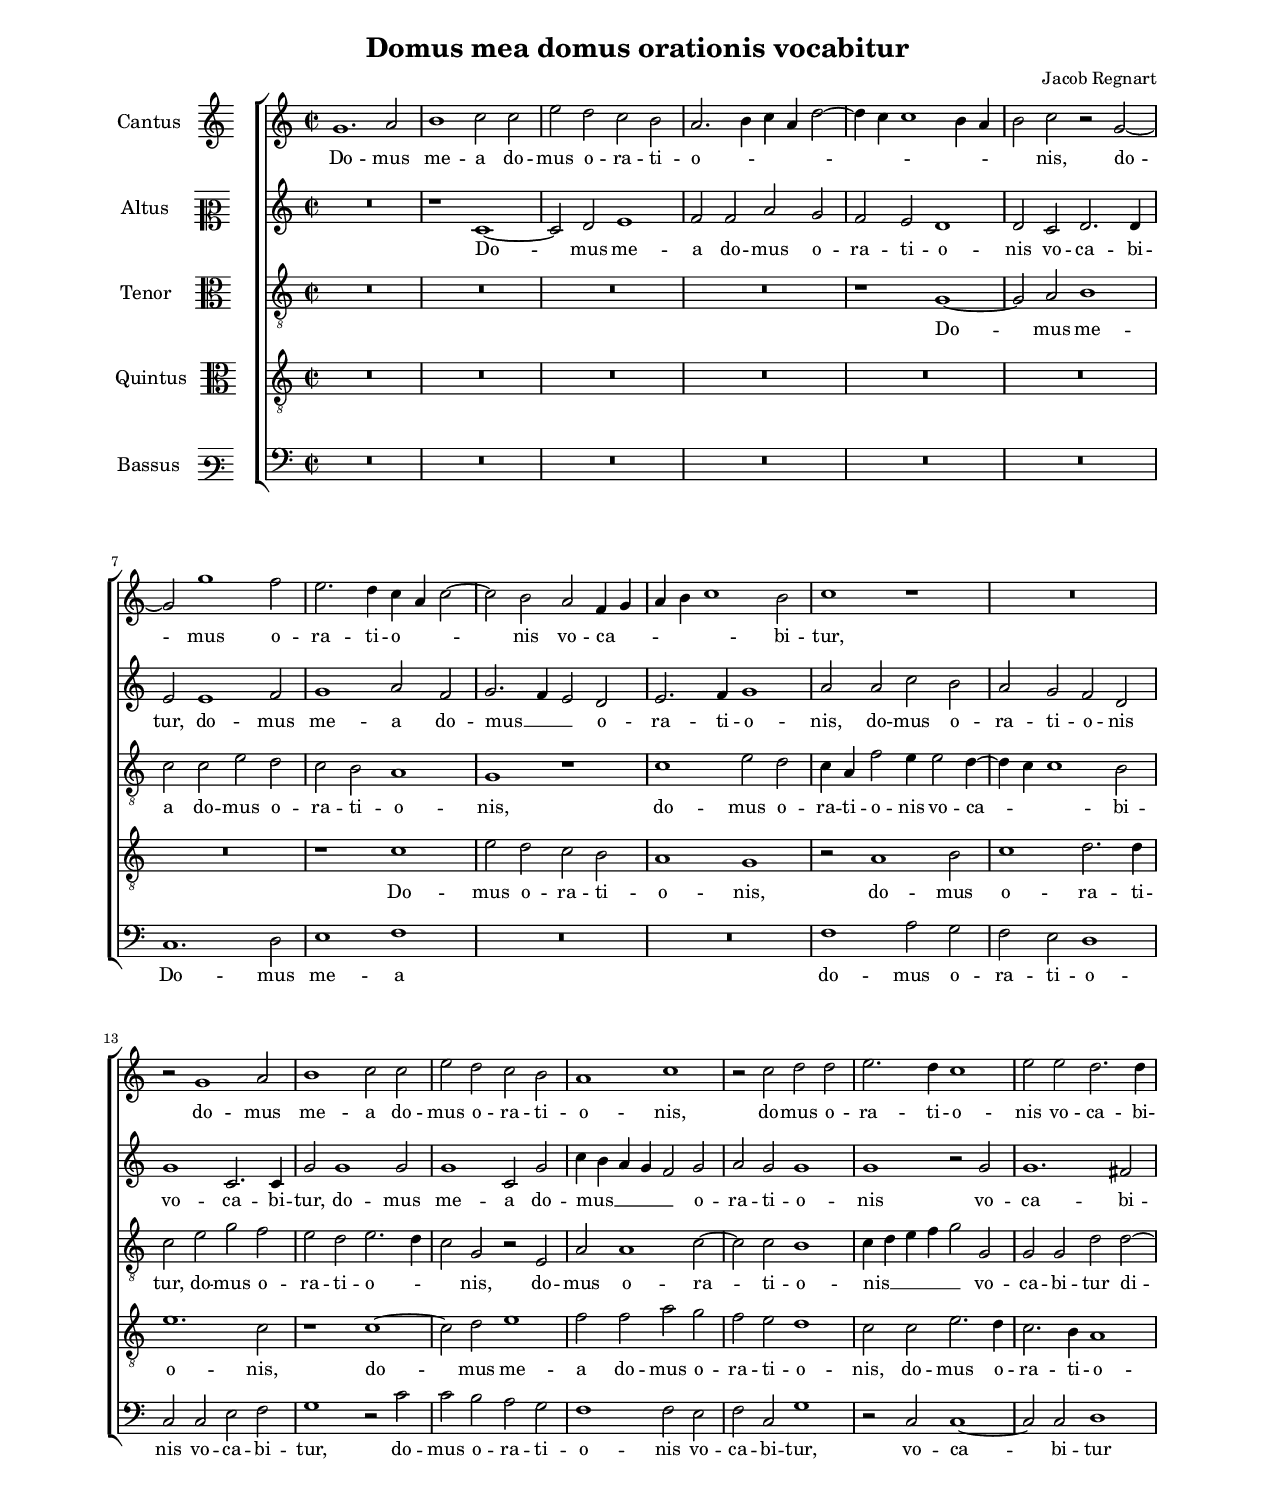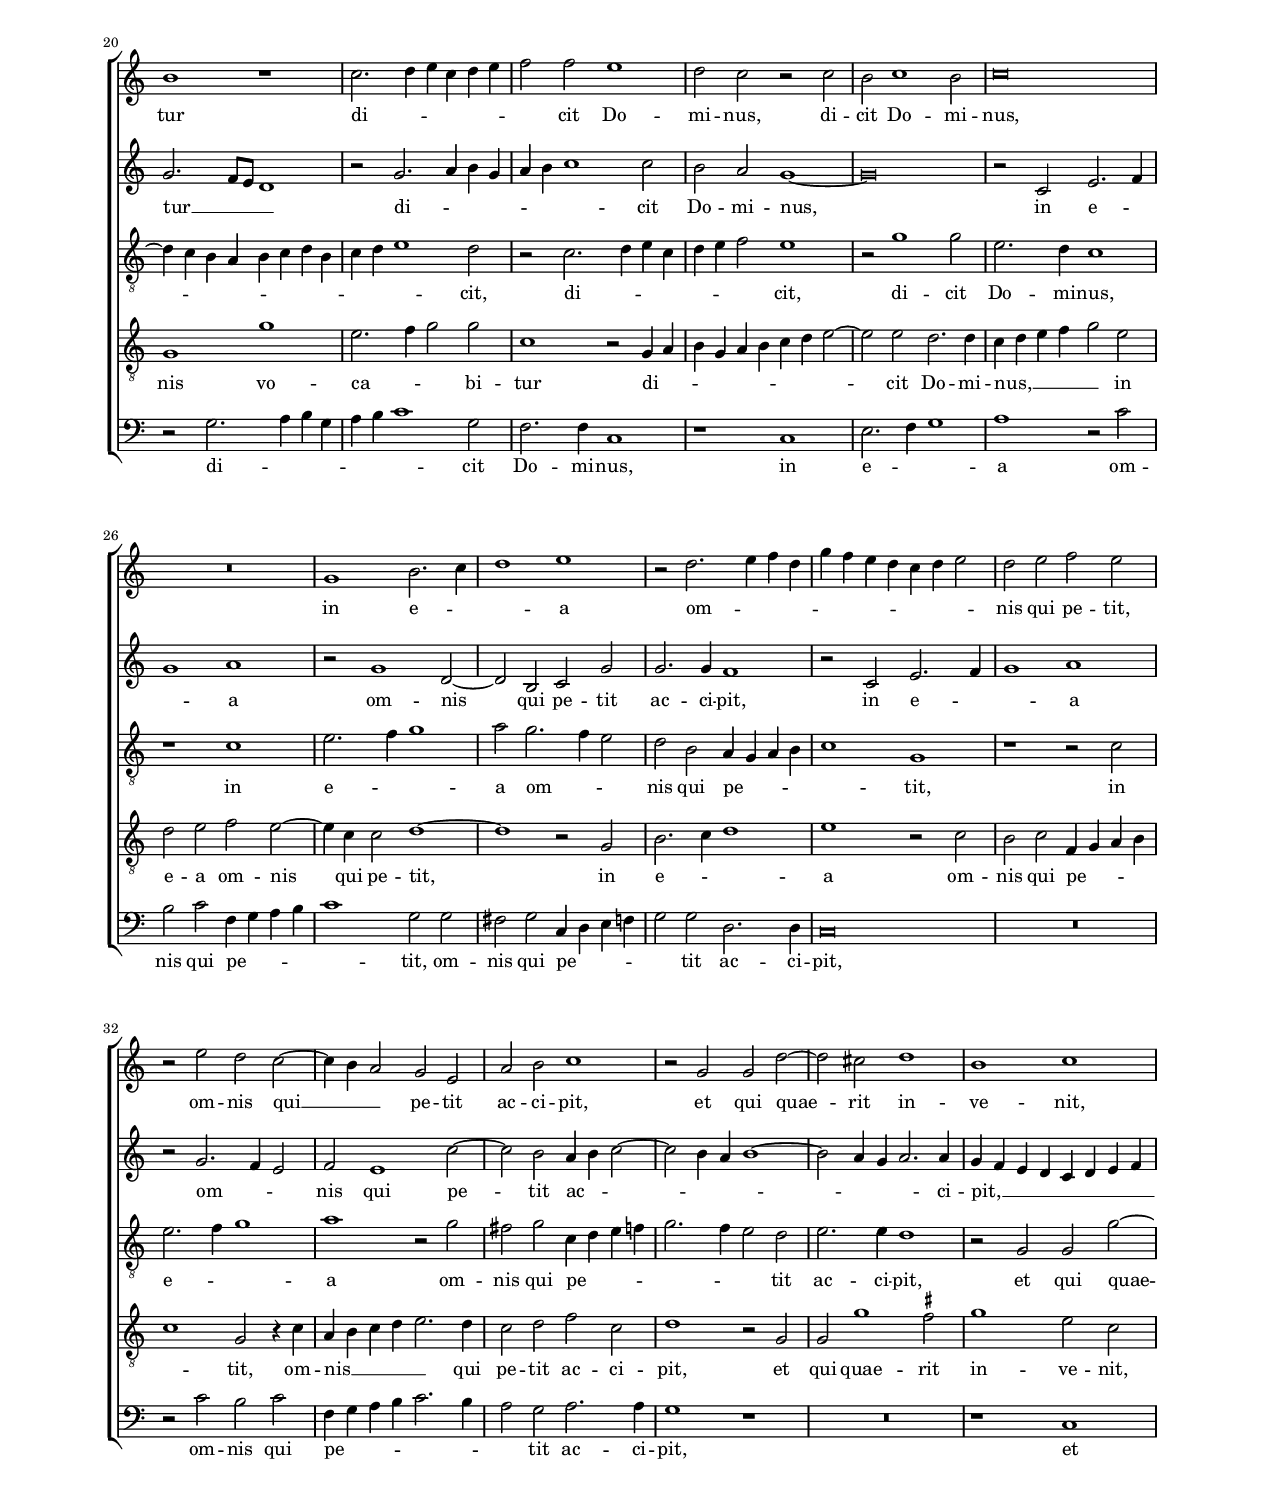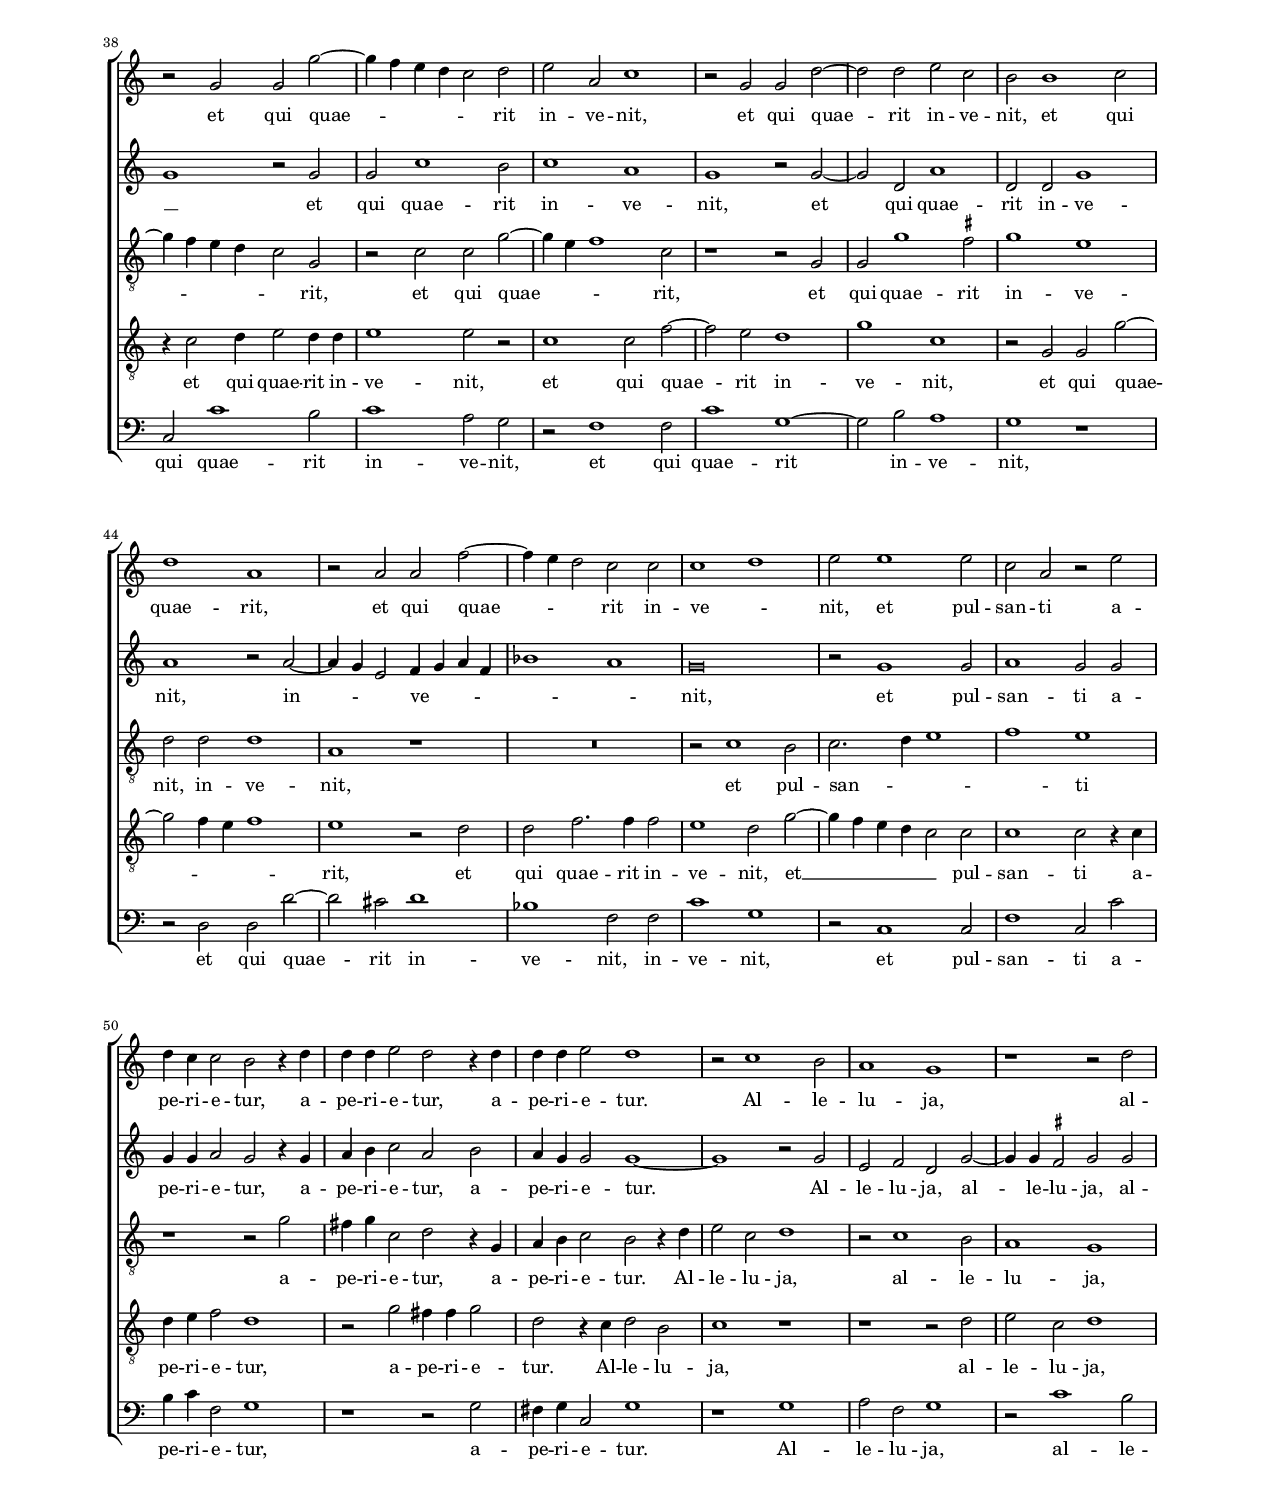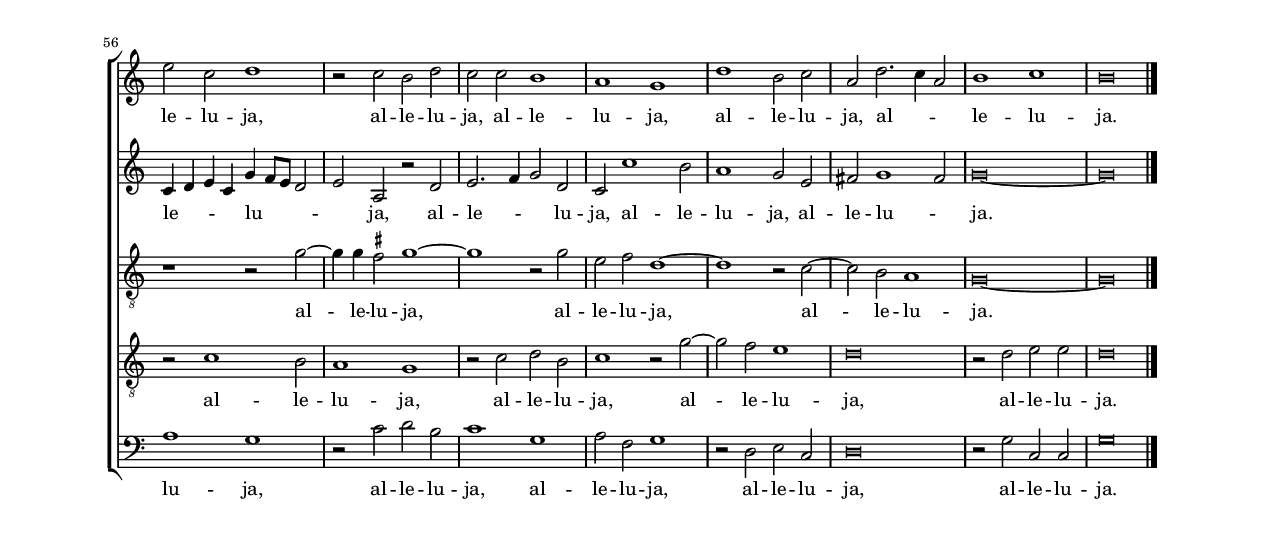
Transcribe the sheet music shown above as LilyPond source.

\header
{
  title="Domus mea domus orationis vocabitur"
  composer="Jacob Regnart"
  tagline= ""
}

\version "2.18.2"
\include "deutsch.ly"
#(set-global-staff-size 15)
#(set-default-paper-size "letter")
#(ly:set-option 'point-and-click #f)


\paper
	{
	top-margin = 1.8 \cm
	bottom-margin = 1.8 \cm
	left-margin = 2 \cm
	right-margin = 2 \cm
	ragged-bottom = ##f
	ragged-last-bottom = ##t
	print-page-number = ##f
	system-system-spacing = #'((basic-distance . 18) (minimum-distance . 14) (padding . 7) (strechability . 150))
%	systems-per-page = 3
%	min-systems-per-page = 3
	markup-system-spacing #'basic-distance = #12
%	print-all-headers = ##t
%	print-first-page-number = ##t
%	first-page-number = 1
	}

	
global = {
	\key c \major
	\time 2/2 \set Score.measureLength = #(ly:make-moment 2/1)
	% \time 3/1 \once \override Score.TimeSignature.style = #'single-digit
        \skip 1*126 \bar "|."
	}

	ficta = { \once \set suggestAccidentals = ##t }

	forget = #(define-music-function (parser location music) (ly:music?) #{
		\accidentalStyle forget
		$music
		\accidentalStyle default
		#})

	m = \melisma
	me = \melismaEnd
%	\mark \markup { \override #'(style . baroque) { \note  #"breve" #1 = \note #"breve." #1 } }



incipitcantus = \markup { \score {
	{
	\set Staff.instrumentName = \markup { \fontsize #1 "Cantus" }
	\key c \major
	\clef violin
	s4 \bar ""
	}
	\layout  {
	raggedright = ##t
	indent = 1.6 \cm
	line-width = 2.2\cm
	\context { \Staff \remove Time_signature_engraver }
	\override Staff.Clef.Y-extent = #'(0 . 0)
	}} \hspace #1 }

      
incipitaltus = \markup { \score {
	{
	\set Staff.instrumentName = \markup { \fontsize #1 "Altus" }
	\key c \major
	\clef mezzosoprano
	s4 \bar ""
	}
	\layout  {
	raggedright = ##t
	indent = 1.6 \cm
	line-width = 2.2\cm
	\context { \Staff \remove Time_signature_engraver }
	\override Staff.Clef.Y-extent = #'(0 . 0)
	}} \hspace #1 }


incipittenor = \markup { \score {
	{
	\set Staff.instrumentName = \markup { \fontsize #1 "Tenor" }
	\key c \major
	\clef alto
	s4 \bar ""
	}
	\layout  {
	raggedright = ##t
	indent = 1.6 \cm
	line-width = 2.2\cm
	\context { \Staff \remove Time_signature_engraver }
	\override Staff.Clef.Y-extent = #'(0 . 0)
	}} \hspace #1 }
      
      
incipitquintus = \markup { \score {
	{
	\set Staff.instrumentName = \markup { \fontsize #1 "Quintus" }
	\key c \major
	\clef alto
	s4 \bar ""
	}
	\layout  {
	raggedright = ##t
	indent = 1.6 \cm
	line-width = 2.2\cm
	\context { \Staff \remove Time_signature_engraver }
	\override Staff.Clef.Y-extent = #'(0 . 0)
	}} \hspace #1 }
      
      
incipitbassus = \markup { \score {
	{
	\set Staff.instrumentName = \markup { \fontsize #1 "Bassus" }
	\key c \major
	\clef varbaritone
	s4 \bar ""
	}
	\layout  {
	raggedright = ##t
	indent = 1.6 \cm
	line-width = 2.2\cm
	\context { \Staff \remove Time_signature_engraver }
	\override Staff.Clef.Y-extent = #'(0 . 0)
	}} \hspace #1 }


cantus =  \relative c''
	{
	g1. a2
	h1 c2 c
	e2 d c h
	a2. h4 c a d2~
%5
	d4 c c1 h4 a |
	h2 c r g~
	g2 g'1 f2
	e2. d4 c a c2~
	c2 h a f4 g
%10
	a4 h c1 h2 |
	c1 r
	R\breve
	r2 g1 a2
	h1 c2 c
%15
	e2 d c h |
	a1 c
	r2 c d d
	e2. d4 c1
	e2 e d2. d4
%20
	h1 r |
	c2. d4 e c d e
	f2 f e1
	d2 c r c
	h2 c1 h2
%25
	c\breve |
	R\breve
	g1 h2. c4
	d1 e
	r2 d2. e4 f d
%30
	g4 f e d c d e2 |
	d2 e f e
	r2 e d c~
	c4 h a2 g e
	a2 h c1
%35
	r2 g g d'~ |
	d2 cis d1
	h1 c
	r2 g g g'~
	g4 f e d c2 d
%40
	e2 a, c1 |
	r2 g g d'~
	d2 d e c
	h2 h1 c2
	d1 a
%45
	r2 a a f'~ |
	f4 e d2 c c
	c1 d
	e2 e1 e2
	c2 a r e'
%50
	d4 c c2 h r4 d |
	d4 d e2 d r4 d
	d4 d e2 d1
	r2 c1 h2
	a1 g
%55
	r1 r2 d' |
	e2 c d1
	r2 c h d
	c2 c h1
	a1 g
%60
	d'1 h2 c |
	a2 d2. c4 a2
	h1 c
	h\breve |
	}


altus =  \relative c'
        {
	R\breve
	r1 c~
	c2 d e1
	f2 f a g
%5
	f2 e d1 |
	d2 c d2. d4
	e2 e1 f2
	g1 a2 f
	g2. f4 e2 d
%10
	e2. f4 g1 |
	a2 a c h
	a2 g f d
	g1 c,2. c4
	g'2 g1 g2
%15
	g1 c,2 g' |
	c4 h a g f2 g
	a2 g g1
	g1 r2 g
	g1. fis2
%20
	g2. f8 e d1 |
	r2 g2. a4 h g
	a4 h c1 c2
	h2 a g1~
	g\breve
%25
	r2 c, e2. f4 |
	g1 a
	r2 g1 d2~
	d2 h c g'
	g2. g4 f1
%30
	r2 c e2. f4 |
	g1 a
	r2 g2. f4 e2
	f2 e1 c'2~
	c2 h a4 h c2~
%35
	c2 h4 a h1~ |
	h2 a4 g a2. a4
	g4 f e d c d e f
	g1 r2 g
	g2 c1 h2
%40
	c1 a |
	g1 r2 g~
	g2 d2 a'1
	d,2 d g1
	a1 r2 a~
%45
	a4 g e2 f4 g a f |
	b1 a
	g\breve
	r2 g1 g2
	a1 g2 g
%50
	g4 g a2 g r4 g |
	a4 h c2 a h
	a4 g g2 g1~
	g1 r2 g
	e2 f d g~
%55
	g4 g \ficta fis2 g g |
	c,4 d e c g'4 f8 e d2
	e2 a, r d
	e2. f4 g2 d
	c2 c'1 h2
%60
	a1 g2 e |
	fis2 g1 fis2
	g\breve~
	g\breve |
	}


tenor =  \relative c'
	{
	R\breve
	R\breve
	R\breve
	R\breve
%5
	r1 g~ |
	g2 a h1
	c2 c e d
	c2 h a1
	g1 r
%10
	c1 e2 d |
	c4 a f'2 e4 e2 d4~
	d4 c c1 h2
	c2 e g f
	e2 d e2. d4
%15
	c2 g r e |
	a2 a1 c2~
	c2 c h1
	c4 d e f g2 g,
	g2 g d' d~
%20
	d4 c h a h c d h |
	c4 d e1 d2
	r2 c2. d4 e c
	d4 e f2 e1
	r2 g1 g2
%25
	e2. d4 c1 |
	r1 c
	e2. f4 g1
	a2 g2. f4 e2
	d2 h a4 g a h
%30
	c1 g |
	r1 r2 c
	e2. f4 g1
	a1 r2 g
	fis2 g c,4 d e f
%35
	g2. f4 e2 d |
	e2. e4 d1
	r2 g, g g'~
	g4 f e d c2 g
	r2 c c g'~
%40
	g4 e f1 c2 |
	r1 r2 g
	g2 g'1 \ficta fis2
	g1 e
	d2 d d1
%45
	a1 r |
	R\breve
	r2 c1 h2
	c2. d4 e1
	f1 e
%50
	r1 r2 g |
	fis4 g c,2 d r4 g,
	a4 h c2 h r4 d
	e2 c d1
	r2 c1 h2
%55
	a1 g |
	r1 r2 g'~
	g4 g \ficta fis2 g1~
	g1 r2 g
	e2 f d1~
%60
	d1 r2 c~ |
	c2 h a1
	g\breve~
	g\breve |
	}


quintus  =  \relative c'
	{
	R\breve
	R\breve
	R\breve
	R\breve
%5
	R\breve |
	R\breve
	R\breve
	r1 c
	e2 d c h
%10
	a1 g |
	r2 a1 h2
	c1 d2. d4
	e1. c2
	r1 c~
%15
	c2 d e1 |
	f2 f a g
	f2 e d1
	c2 c e2. d4
	c2. h4 a1
%20
	g1 g' |
	e2. f4 g2 g
	c,1 r2 g4 a
	h4 g a h c d e2~
	e2 e d2. d4
%25
	c4 d e f g2 e |
	d2 e f e~
	e4 c c2 d1~
	d1 r2 g,
	h2. c4 d1
%30
	e1 r2 c |
	h2 c f,4 g a h
	c1 g2 r4 c
	a4 h c d e2. d4
	c2 d f c
%35
	d1  r2 g, |
	g2 g'1 \ficta fis2
	g1 e2 c
	r4 c2 d4 e2 d4 d
	e1 e2 r
%40
	c1 c2 f~ |
	f2 e d1
	g1 c,
	r2 g g g'~
	g2 f4 e f1
%45
	e1 r2 d |
	d2 f2. f4 f2
	e1 d2 g~
	g4 f e d c2 c
	c1 c2 r4 c
%50
	d4 e f2 d1 |
	r2 g fis4 fis g2
	d2 r4 c d2 h
	c1 r
	r1 r2 d
%55
	e2 c d1 |
	r2 c1 h2
	a1 g
	r2 c d h
	c1 r2 g'~
%60
	g2 f e1 |
	d\breve
	r2 d e e
	d\breve |
	}


bassus  =  \relative c
	{
	R\breve
	R\breve
	R\breve
	R\breve
%5
	R\breve |
	R\breve
	c1. d2
	e1 f
	R\breve
%10
	R\breve |
	f1 a2 g
	f2 e d1
	c2 c e f
	g1 r2 c
%15
	c2 h a g |
	f1 f2 e
	f2 c g'1
	r2 c, c1~
	c2 c d1
%20
	r2 g2. a4 h g |
	a4 h c1 g2
	f2. f4 c1
	r1 c
	e2. f4 g1
%25
	a1 r2 c |
	h2 c f,4 g a h
	c1 g2 g
	fis2 g c,4 d e f
	g2 g d2. d4
%30
	c\breve |
	R\breve
	r2 c' h c
	f,4 g a h c2. h4
	a2 g a2. a4
%35
	g1 r |
	R\breve
	r1 c,
	c2 c'1 h2
	c1 a2 g
%40
	r2 f1 f2 |
	c'1 g~
	g2 h a1
	g1 r
	r2 d d d'~
%45
	d2 cis d1 |
	b1 f2 f
	c'1 g
	r2 c,1 c2
	f1 c2 c'
%50
	h4 c f,2 g1 |
	r1 r2 g
	fis4 g c,2 g'1
	r1 g
	a2 f g1
%55
	r2 c1 h2 |
	a1 g
	r2 c d h
	c1 g
	a2 f g1
%60
	r2 d e c |
	d\breve
	r2 g c, c
	g'\breve |
	}


lyricscantus = \lyricmode {
	Do -- mus me -- a do -- mus o -- ra -- ti -- o -- _ _ _ _ _ _ _ _ _ nis,
        do -- mus o -- ra -- ti -- o -- _ _ nis vo -- ca -- _ _ _ _ bi -- tur,
        do -- mus me -- a do -- mus o -- ra -- ti -- o -- nis,
        do -- mus o -- ra -- ti -- o -- nis vo -- ca -- bi -- tur
        di -- _ _ _ _ _ _ cit Do -- mi -- nus,
        di -- cit Do -- mi -- nus,
        in e -- _ _ a om -- _ _ _ _ _ _ _ _ _ _ nis qui pe -- tit,
        om -- nis qui __ _ _  pe -- tit
        ac -- ci -- pit,
        et qui quae -- rit in -- ve -- nit,
        et qui quae -- _ _ _ _ rit in -- ve -- nit,
        et qui quae -- rit in -- ve -- nit,
        et qui quae -- rit,
        et qui quae -- _ _ rit in -- ve -- _ nit,
        et pul -- san -- ti a -- pe -- ri -- e -- tur,
        a -- pe -- ri -- e -- tur,
        a -- pe -- ri -- e -- tur.
        Al -- le -- lu -- ja,
        al -- le -- lu -- ja,
        al -- le -- lu -- ja,
        al -- le -- lu -- ja,
        al -- le -- lu -- ja,
        al -- _ _ le -- lu -- ja.
	}


lyricsaltus = \lyricmode {
	Do -- mus me -- a do -- mus o -- ra -- ti -- o -- nis vo -- ca -- bi -- tur,
        do -- mus me -- a do -- mus __ _ _ o -- ra -- ti -- o -- nis,
        do -- mus o -- ra -- ti -- o -- nis vo -- ca -- bi -- tur,
        do -- mus me -- a do -- mus __ _ _ _ _ o -- ra -- ti -- o -- nis vo -- ca -- bi -- tur __ _ _ _
        di -- _ _ _ _ _ _ cit Do -- mi -- nus,
        in e -- _ _ a om -- nis qui pe -- tit
        ac -- ci -- pit,
        in e -- _ _ a om -- _ _ nis qui pe -- tit
        ac -- _ _ _ _ _ _ _ _ ci -- pit, __ _ _ _ _ _ _ _ _
        et qui quae -- rit in -- ve -- nit,
        et qui quae -- rit in -- ve -- nit,
        in -- _ _ ve -- _ _ _ _ _ nit,
        et pul -- san -- ti a -- pe -- ri -- e -- tur,
        a -- pe -- ri -- e -- tur,
        a -- pe -- ri -- e -- tur.
        Al -- le -- lu -- ja,
        al -- le -- lu -- ja,
        al -- le -- _ _ _ lu -- _ _ _ _ ja,
        al -- le -- _ _ lu -- ja,
        al -- le -- lu -- ja,
        al -- le -- lu -- _ ja.
	}


lyricstenor = \lyricmode {
	Do -- mus me -- a do -- mus o -- ra -- ti -- o -- nis,
        do -- mus o -- ra -- ti -- o -- nis vo -- ca -- _ _ bi -- tur,
        do -- mus o -- ra -- ti -- o -- _ _ nis,
        do -- mus o -- ra -- ti -- o -- nis __ _ _ _ _ vo -- ca -- bi -- tur
        di -- _ _ _ _ _ _ _ _ _ _ cit,
        di -- _ _ _ _ _ _ cit,
        di -- cit Do -- mi -- nus,
        in e -- _ _ a om -- _ _ nis qui pe -- _ _ _ _ tit,
        in e -- _ _ a om -- nis qui pe -- _ _ _ _ _ _ tit
        ac -- ci -- pit,
        et qui quae -- _ _ _ _ rit,
        et qui quae -- _ _ rit,
        et qui quae -- rit in -- ve -- nit,
        in -- ve -- nit,
        et pul -- san -- _ _ _ ti a -- pe -- ri -- e -- tur,
        a -- pe -- ri -- e -- tur.
        Al -- le -- lu -- ja,
        al -- le -- lu -- ja,
        al -- le -- lu -- ja,
        al -- le -- lu -- ja,
        al -- le -- lu -- ja.
	}


lyricsquintus = \lyricmode {
	Do -- mus o -- ra -- ti -- o -- nis,
        do -- mus o -- ra -- ti -- o -- nis,
        do -- mus me -- a do -- mus o -- ra -- ti -- o -- nis,
        do -- mus o -- ra -- ti -- o -- nis vo -- ca -- _ _ bi -- tur
        di -- _ _ _ _ _ _ _ _ cit Do -- mi -- nus, __ _ _ _ _ 
        in e -- a om -- nis qui pe -- tit,
        in e -- _ _ a om -- nis qui pe -- _ _ _ _ tit,
        om -- nis __ _ _ _ _ qui pe -- tit
        ac -- ci -- pit,
        et qui quae -- rit in -- ve -- nit,
        et qui quae -- rit in -- ve -- nit,
        et qui quae -- rit in -- ve -- nit,
        et qui quae -- _ _ _ rit,
        et qui quae -- rit in -- ve -- nit,
        et __ _ _ _ _ pul -- san -- ti a -- pe -- ri -- e -- tur,
        a -- pe -- ri -- e -- tur.
        Al -- le -- lu -- ja,
        al -- le -- lu -- ja,
        al -- le -- lu -- ja,
        al -- le -- lu -- ja,
        al -- le -- lu -- ja,
        al -- le -- lu -- ja.
	}


lyricsbassus = \lyricmode {
	Do -- mus me -- a do -- mus o -- ra -- ti -- o -- nis vo -- ca -- bi -- tur,
        do -- mus o -- ra -- ti -- o -- nis vo -- ca -- bi -- tur,
        vo -- ca -- bi -- tur
        di -- _ _ _ _ _ _ cit Do -- mi -- nus,
        in e -- _ _ a om -- nis qui pe -- _ _ _ _ tit,
        om -- nis qui pe -- _ _ _ _ tit
        ac -- ci -- pit,
        om -- nis qui pe -- _ _ _ _ _ _ tit
        ac -- ci -- pit,
        et qui quae -- rit in -- ve -- nit,
        et qui quae -- rit in -- ve -- nit,
        et qui quae -- rit in -- ve -- nit,
        in -- ve -- nit,
        et pul -- san -- ti a -- pe -- ri -- e -- tur,
        a -- pe -- ri -- e -- tur.
        Al -- le -- lu -- ja,
        al -- le -- lu -- ja,
        al -- le -- lu -- ja,
        al -- le -- lu -- ja,
        al -- le -- lu -- ja,
        al -- le -- lu -- ja.
	}


\score
{  
  % \transpose {
	\new ChoirStaff \with { \override StaffGrouper.staff-staff-spacing.basic-distance = #12 }
	<<

	\new Staff << \global
	\new Voice="v1" {
		\set Staff.instrumentName=\incipitcantus
%		\set Staff.instrumentName= "S"
		\set Staff.midiInstrument = "reed organ"
		\clef violin
		\cantus }
	\new Lyrics \lyricsto "v1" {\lyricscantus }
	>>


	\new Staff << \global
	\new Voice="v2" {
		\set Staff.instrumentName=\incipitaltus
%		\set Staff.instrumentName= "A"
		\set Staff.midiInstrument = "reed organ"
		\clef violin 
		\altus}
	\new Lyrics \lyricsto "v2" {\lyricsaltus }
	>>


	\new Staff << \global
	\new Voice="v3" {
		\set Staff.instrumentName=\incipittenor
%		\set Staff.instrumentName= "T"
		\set Staff.midiInstrument = "reed organ"
		\clef "G_8"
		\tenor }
	\new Lyrics \lyricsto "v3" {\lyricstenor }
	>>


	\new Staff << \global
	\new Voice="v5" {
		\set Staff.instrumentName=\incipitquintus
%		\set Staff.instrumentName= "Q"
		\set Staff.midiInstrument = "reed organ"
		\clef "G_8"
		\quintus}
	\new Lyrics \lyricsto "v5" {\lyricsquintus }
	>>


	\new Staff << \global
	\new Voice="v4" {
		\set Staff.instrumentName=\incipitbassus
%		\set Staff.instrumentName= "B"
		\set Staff.midiInstrument = "reed organ"
		\clef bass 
		\bassus }
	\new Lyrics \lyricsto "v4" {\lyricsbassus}
	>>

	>>
	% } % transpose

	\layout
	{
	indent = 2.5\cm
%	\context { \Lyrics \override VerticalAxisGroup.nonstaff-relatedstaff-spacing.padding = #1.5 }
%	\context { \Lyrics \override LyricText.font-size = #1 }
	\context { \Staff \override TimeSignature.break-visibility = #end-of-line-invisible }
%	\context { \Staff \override InstrumentName.X-offset = #'-25 }
%	\context { \Voice \override Slur.transparent = ##t }
%	\context { \Voice \override AccidentalSuggestion.avoid-slur = #'ignore }
%	\context { \Voice \override AccidentalSuggestion.outside-staff-priority = ##f }
	\context { \Score \override BarNumber.padding = #2 }
	\context { \Voice \override NoteHead.style = #'baroque }
	}

\midi
	{
    	\tempo 2 = 90
	}

}


% EOF